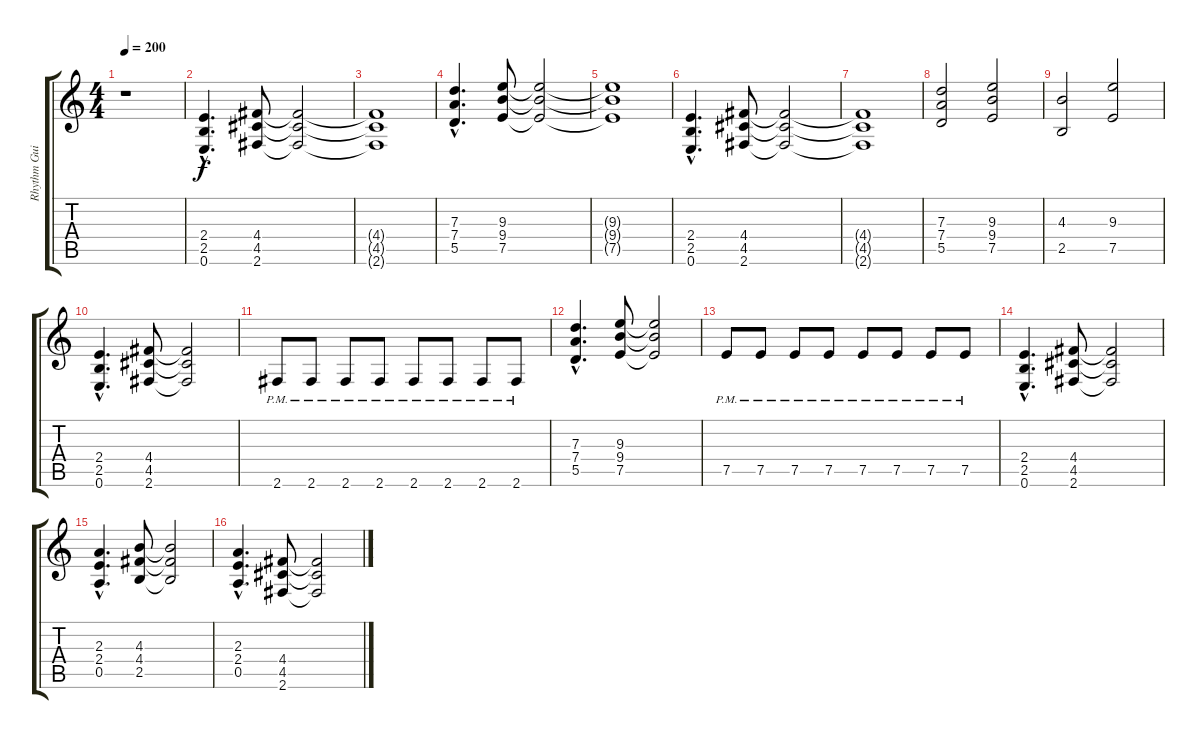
\track ("Rhythm Guitar" "Rhythm Gui") {instrument distortionguitar}
\staff {score tabs}
\tuning (E4 B3 G3 D3 A2 E2) {hide}
\ts (4 4)
\tempo 200
\clef g2
\ks c
r.1{dy f} |
(2.4{hac} 2.5{hac} 0.6{hac}).4{d} (4.4 4.5 2.6).8 (4.4{t} 4.5{t} 2.6{t}).2 |
(4.4{t} 4.5{t} 2.6{t}).1 |
(7.3{hac} 7.4{hac} 5.5{hac}).4{d} (9.3 9.4 7.5).8 (9.3{t} 9.4{t} 7.5{t}).2 |
(9.3{t} 9.4{t} 7.5{t}).1 |
(2.4{hac} 2.5{hac} 0.6{hac}).4{d} (4.4 4.5 2.6).8 (4.4{t} 4.5{t} 2.6{t}).2 |
(4.4{t} 4.5{t} 2.6{t}).1 |
(7.3 7.4 5.5).2 (9.3 9.4 7.5).2 |
(4.3 2.5).2 (9.3 7.5).2 |
(2.4{hac} 2.5{hac} 0.6{hac}).4{d} (4.4 4.5 2.6).8 (4.4{t} 4.5{t} 2.6{t}).2 |
2.6{pm}.8 2.6{pm}.8 2.6{pm}.8 2.6{pm}.8 2.6{pm}.8 2.6{pm}.8 2.6{pm}.8 2.6{pm}.8 |
(7.3{hac} 7.4{hac} 5.5{hac}).4{d} (9.3 9.4 7.5).8 (9.3{t} 9.4{t} 7.5{t}).2 |
7.5{pm}.8 7.5{pm}.8 7.5{pm}.8 7.5{pm}.8 7.5{pm}.8 7.5{pm}.8 7.5{pm}.8 7.5{pm}.8 |
(2.4{hac} 2.5{hac} 0.6{hac}).4{d} (4.4 4.5 2.6).8 (4.4{t} 4.5{t} 2.6{t}).2 |
(2.3{hac} 2.4{hac} 0.5{hac}).4{d} (4.3 4.4 2.5).8 (4.3{t} 4.4{t} 2.5{t}).2 |
(2.3{hac} 2.4{hac} 0.5{hac}).4{d} (4.4 4.5 2.6).8 (4.4{t} 4.5{t} 2.6{t}).2
